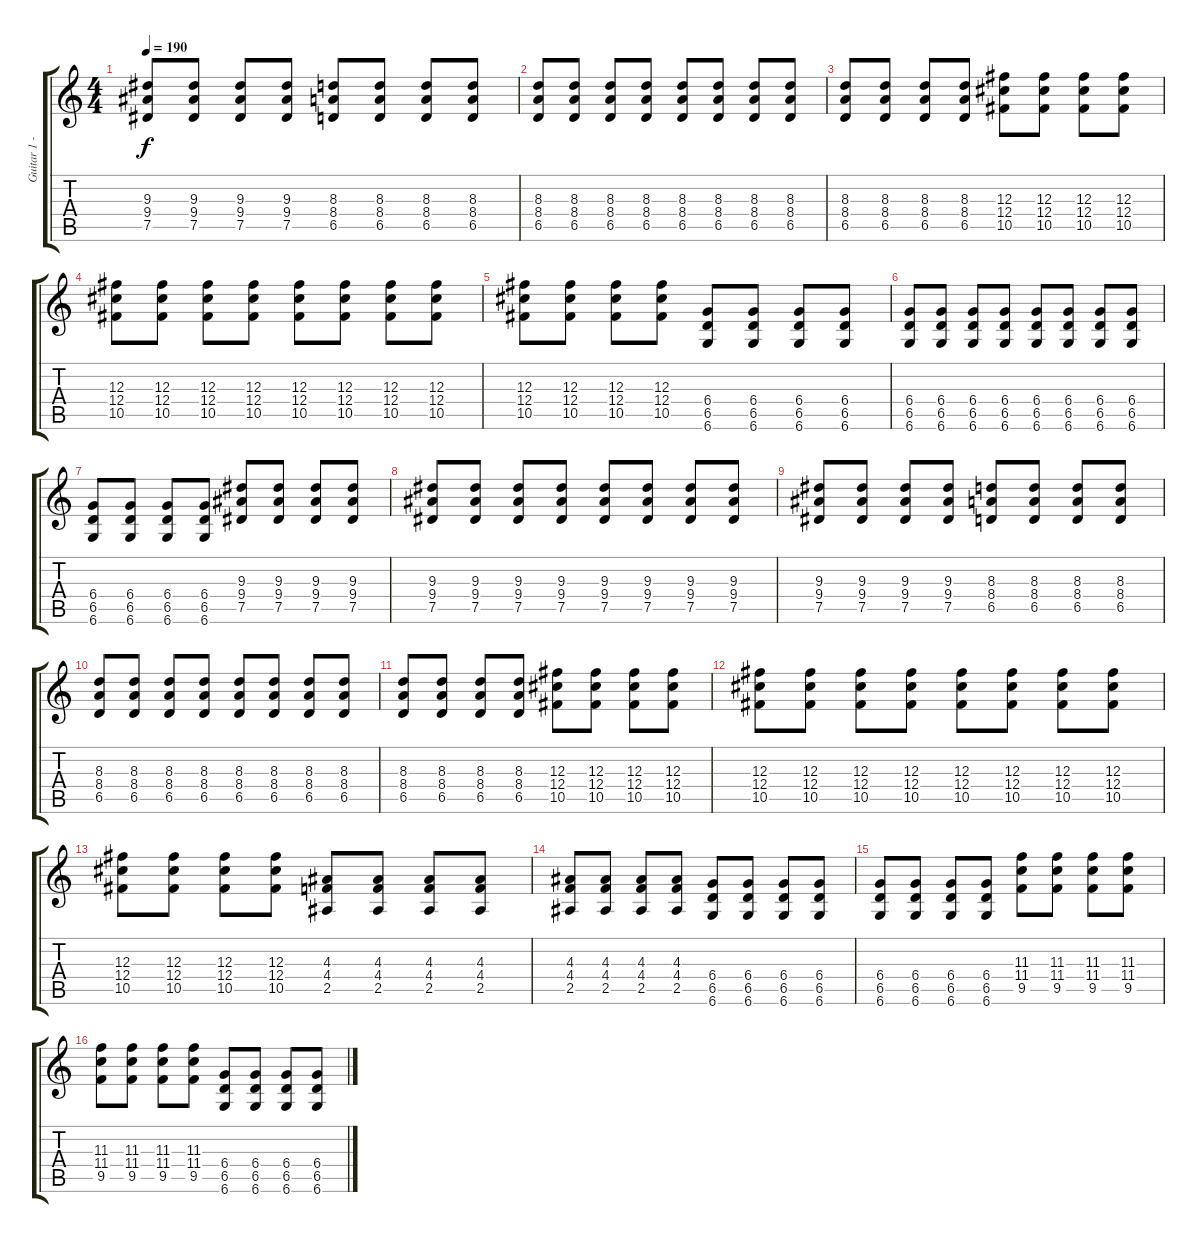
\track ("Guitar 1 - Daron" "Guitar 1 -") {instrument overdrivenguitar}
\staff {score tabs}
\tuning (Eb4 Bb3 Gb3 Db3 Ab2 Db2) {hide}
\ts (4 4)
\tempo 190
\clef g2
\ks c
(9.3 9.4 7.5).8{dy f} (9.3 9.4 7.5).8 (9.3 9.4 7.5).8 (9.3 9.4 7.5).8 (8.3 8.4 6.5).8 (8.3 8.4 6.5).8 (8.3 8.4 6.5).8 (8.3 8.4 6.5).8 |
(8.3 8.4 6.5).8 (8.3 8.4 6.5).8 (8.3 8.4 6.5).8 (8.3 8.4 6.5).8 (8.3 8.4 6.5).8 (8.3 8.4 6.5).8 (8.3 8.4 6.5).8 (8.3 8.4 6.5).8 |
(8.3 8.4 6.5).8 (8.3 8.4 6.5).8 (8.3 8.4 6.5).8 (8.3 8.4 6.5).8 (12.3 12.4 10.5).8 (12.3 12.4 10.5).8 (12.3 12.4 10.5).8 (12.3 12.4 10.5).8 |
(12.3 12.4 10.5).8 (12.3 12.4 10.5).8 (12.3 12.4 10.5).8 (12.3 12.4 10.5).8 (12.3 12.4 10.5).8 (12.3 12.4 10.5).8 (12.3 12.4 10.5).8 (12.3 12.4 10.5).8 |
(12.3 12.4 10.5).8 (12.3 12.4 10.5).8 (12.3 12.4 10.5).8 (12.3 12.4 10.5).8 (6.4 6.5 6.6).8 (6.4 6.5 6.6).8 (6.4 6.5 6.6).8 (6.4 6.5 6.6).8 |
(6.4 6.5 6.6).8 (6.4 6.5 6.6).8 (6.4 6.5 6.6).8 (6.4 6.5 6.6).8 (6.4 6.5 6.6).8 (6.4 6.5 6.6).8 (6.4 6.5 6.6).8 (6.4 6.5 6.6).8 |
(6.4 6.5 6.6).8 (6.4 6.5 6.6).8 (6.4 6.5 6.6).8 (6.4 6.5 6.6).8 (9.3 9.4 7.5).8 (9.3 9.4 7.5).8 (9.3 9.4 7.5).8 (9.3 9.4 7.5).8 |
(9.3 9.4 7.5).8 (9.3 9.4 7.5).8 (9.3 9.4 7.5).8 (9.3 9.4 7.5).8 (9.3 9.4 7.5).8 (9.3 9.4 7.5).8 (9.3 9.4 7.5).8 (9.3 9.4 7.5).8 |
(9.3 9.4 7.5).8 (9.3 9.4 7.5).8 (9.3 9.4 7.5).8 (9.3 9.4 7.5).8 (8.3 8.4 6.5).8 (8.3 8.4 6.5).8 (8.3 8.4 6.5).8 (8.3 8.4 6.5).8 |
(8.3 8.4 6.5).8 (8.3 8.4 6.5).8 (8.3 8.4 6.5).8 (8.3 8.4 6.5).8 (8.3 8.4 6.5).8 (8.3 8.4 6.5).8 (8.3 8.4 6.5).8 (8.3 8.4 6.5).8 |
(8.3 8.4 6.5).8 (8.3 8.4 6.5).8 (8.3 8.4 6.5).8 (8.3 8.4 6.5).8 (12.3 12.4 10.5).8 (12.3 12.4 10.5).8 (12.3 12.4 10.5).8 (12.3 12.4 10.5).8 |
(12.3 12.4 10.5).8 (12.3 12.4 10.5).8 (12.3 12.4 10.5).8 (12.3 12.4 10.5).8 (12.3 12.4 10.5).8 (12.3 12.4 10.5).8 (12.3 12.4 10.5).8 (12.3 12.4 10.5).8 |
(12.3 12.4 10.5).8 (12.3 12.4 10.5).8 (12.3 12.4 10.5).8 (12.3 12.4 10.5).8 (4.3 4.4 2.5).8 (4.3 4.4 2.5).8 (4.3 4.4 2.5).8 (4.3 4.4 2.5).8 |
(4.3 4.4 2.5).8 (4.3 4.4 2.5).8 (4.3 4.4 2.5).8 (4.3 4.4 2.5).8 (6.4 6.5 6.6).8 (6.4 6.5 6.6).8 (6.4 6.5 6.6).8 (6.4 6.5 6.6).8 |
(6.4 6.5 6.6).8 (6.4 6.5 6.6).8 (6.4 6.5 6.6).8 (6.4 6.5 6.6).8 (11.3 11.4 9.5).8 (11.3 11.4 9.5).8 (11.3 11.4 9.5).8 (11.3 11.4 9.5).8 |
(11.3 11.4 9.5).8 (11.3 11.4 9.5).8 (11.3 11.4 9.5).8 (11.3 11.4 9.5).8 (6.4 6.5 6.6).8 (6.4 6.5 6.6).8 (6.4 6.5 6.6).8 (6.4 6.5 6.6).8
